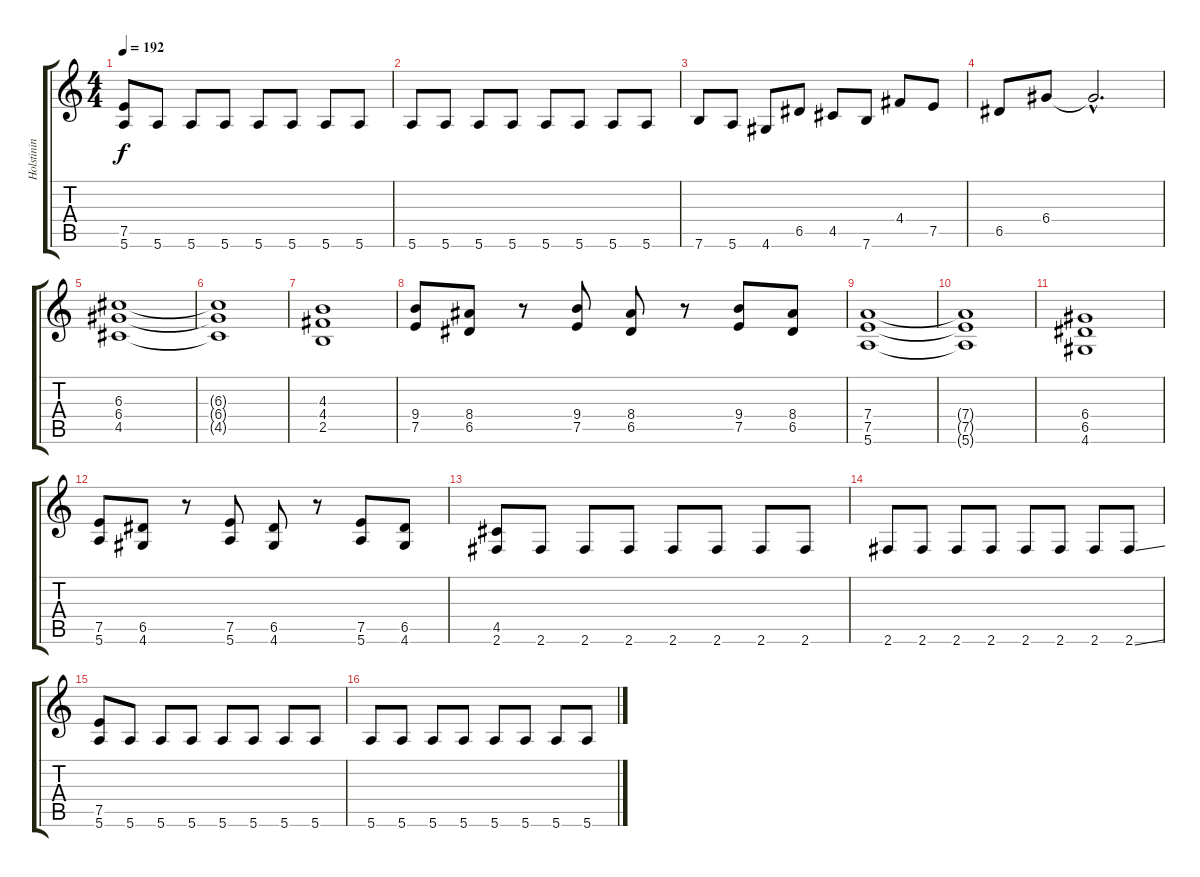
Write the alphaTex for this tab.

\track ("Holstinin 2" "Holstinin ") {instrument overdrivenguitar}
\staff {score tabs}
\tuning (E4 B3 G3 D3 A2 E2) {hide}
\ts (4 4)
\tempo 192
\clef g2
\ks c
(7.5 5.6).8{dy f} 5.6.8 5.6.8 5.6.8 5.6.8 5.6.8 5.6.8 5.6.8 |
5.6.8 5.6.8 5.6.8 5.6.8 5.6.8 5.6.8 5.6.8 5.6.8 |
7.6.8 5.6.8 4.6.8 6.5.8 4.5.8 7.6.8 4.4.8 7.5.8 |
6.5.8 6.4.8 6.4{hac t}.2{d} |
(6.3 6.4 4.5).1 |
(6.3{t} 6.4{t} 4.5{t}).1 |
(4.3 4.4 2.5).1 |
(9.4 7.5).8 (8.4 6.5).8 r.8 (9.4 7.5).8 (8.4 6.5).8 r.8 (9.4 7.5).8 (8.4 6.5).8 |
(7.4 7.5 5.6).1 |
(7.4{t} 7.5{t} 5.6{t}).1 |
(6.4 6.5 4.6).1 |
(7.5 5.6).8 (6.5 4.6).8 r.8 (7.5 5.6).8 (6.5 4.6).8 r.8 (7.5 5.6).8 (6.5 4.6).8 |
(4.5 2.6).8 2.6.8 2.6.8 2.6.8 2.6.8 2.6.8 2.6.8 2.6.8 |
2.6.8 2.6.8 2.6.8 2.6.8 2.6.8 2.6.8 2.6.8 2.6{ss}.8 |
(7.5 5.6).8 5.6.8 5.6.8 5.6.8 5.6.8 5.6.8 5.6.8 5.6.8 |
5.6.8 5.6.8 5.6.8 5.6.8 5.6.8 5.6.8 5.6.8 5.6.8
